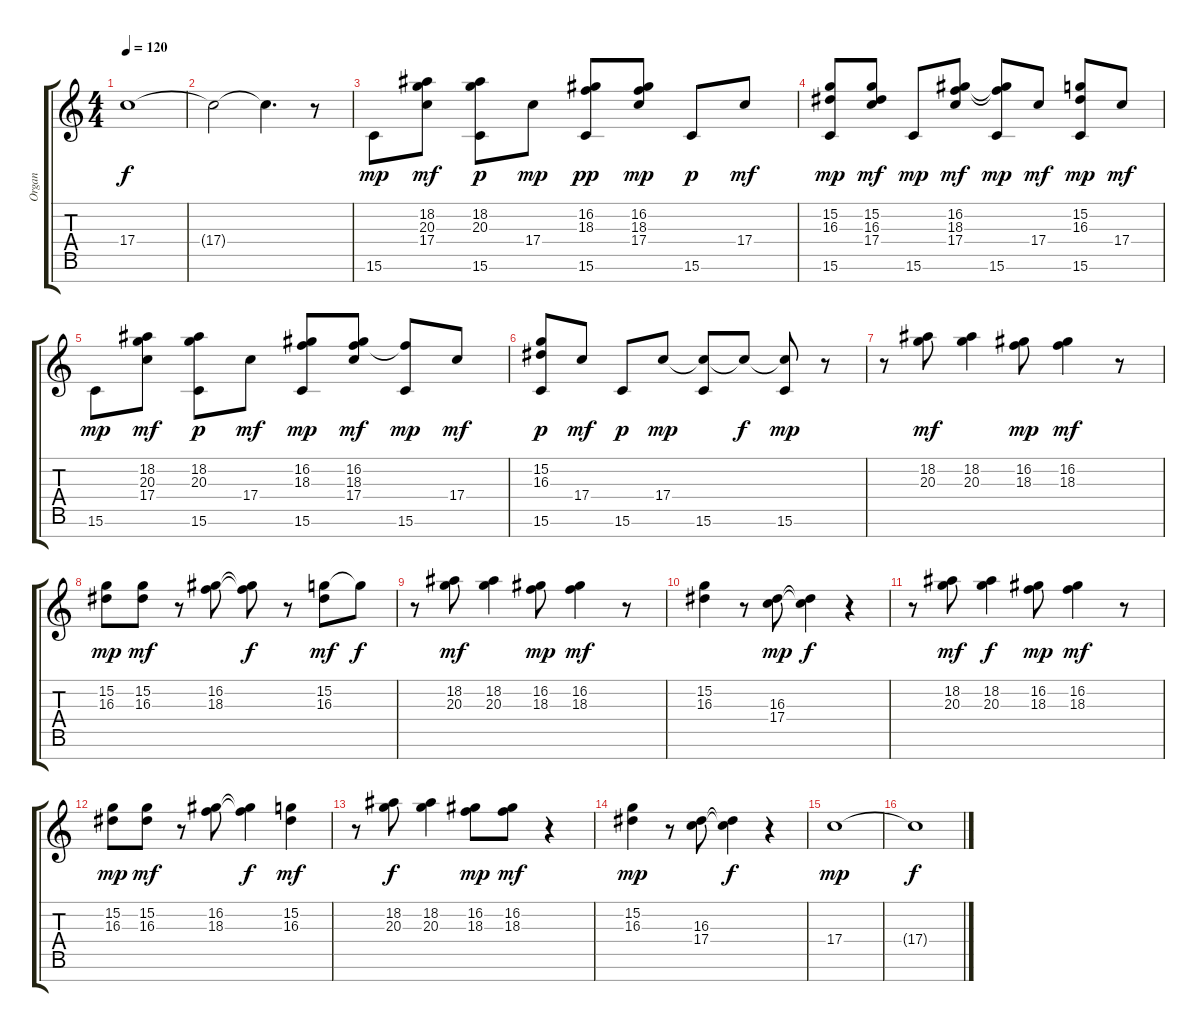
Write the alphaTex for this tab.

\track ("Organ" "Organ") {instrument rockorgan}
\staff {score tabs}
\tuning (E5 E4 B3 G3 D3 A2 E2) {hide}
\ts (4 4)
\tempo 120
\clef g2
\ks c
17.4{t}.1{dy f} |
17.4{t}.2 17.4{t}.4{d} r.8 |
15.6.8{dy mp} (18.2 20.3 17.4).8{dy mf} (18.2 20.3 15.6).8{dy p} 17.4.8{dy mp} (16.2 18.3 15.6).8{dy pp} (16.2 18.3 17.4).8{dy mp} 15.6.8{dy p} 17.4.8{dy mf} |
(15.2 16.3 15.6).8{dy mp} (15.2 16.3 17.4).8{dy mf} 15.6.8{dy mp} (16.2 18.3 17.4).8{dy mf} (16.2{t} 18.3{t} 15.6).8{dy mp} 17.4.8{dy mf} (15.2 16.3 15.6).8{dy mp} 17.4.8{dy mf} |
15.6.8{dy mp} (18.2 20.3 17.4).8{dy mf} (18.2 20.3 15.6).8{dy p} 17.4.8{dy mf} (16.2 18.3 15.6).8{dy mp} (16.2 18.3 17.4).8{dy mf} (18.3{t} 15.6).8{dy mp} 17.4.8{dy mf} |
(15.2 16.3 15.6).8{dy p} 17.4.8{dy mf} 15.6.8{dy p} 17.4.8{dy mp} (17.4{t} 15.6).8 17.4{t}.8{dy f} (17.4{t} 15.6).8{dy mp} r.8 |
r.8 (18.2 20.3).8{dy mf} (18.2 20.3).4 (16.2 18.3).8{dy mp} (16.2 18.3).4{dy mf} r.8 |
(15.2 16.3).8{dy mp} (15.2 16.3).8{dy mf} r.8 (16.2 18.3).8 (16.2{t} 18.3{t}).8{dy f} r.8 (15.2 16.3).8{dy mf} 15.2{t}.8{dy f} |
r.8 (18.2 20.3).8{dy mf} (18.2 20.3).4 (16.2 18.3).8{dy mp} (16.2 18.3).4{dy mf} r.8 |
(15.2 16.3).4 r.8 (16.3 17.4).8{dy mp} (16.3{t} 17.4{t}).4{dy f} r.4 |
r.8 (18.2 20.3).8{dy mf} (18.2 20.3).4{dy f} (16.2 18.3).8{dy mp} (16.2 18.3).4{dy mf} r.8 |
(15.2 16.3).8{dy mp} (15.2 16.3).8{dy mf} r.8 (16.2 18.3).8 (16.2{t} 18.3{t}).4{dy f} (15.2 16.3).4{dy mf} |
r.8 (18.2 20.3).8{dy f} (18.2 20.3).4 (16.2 18.3).8{dy mp} (16.2 18.3).8{dy mf} r.4 |
(15.2 16.3).4{dy mp} r.8 (16.3 17.4).8 (16.3{t} 17.4{t}).4{dy f} r.4 |
17.4.1{dy mp} |
17.4{t}.1{dy f}
